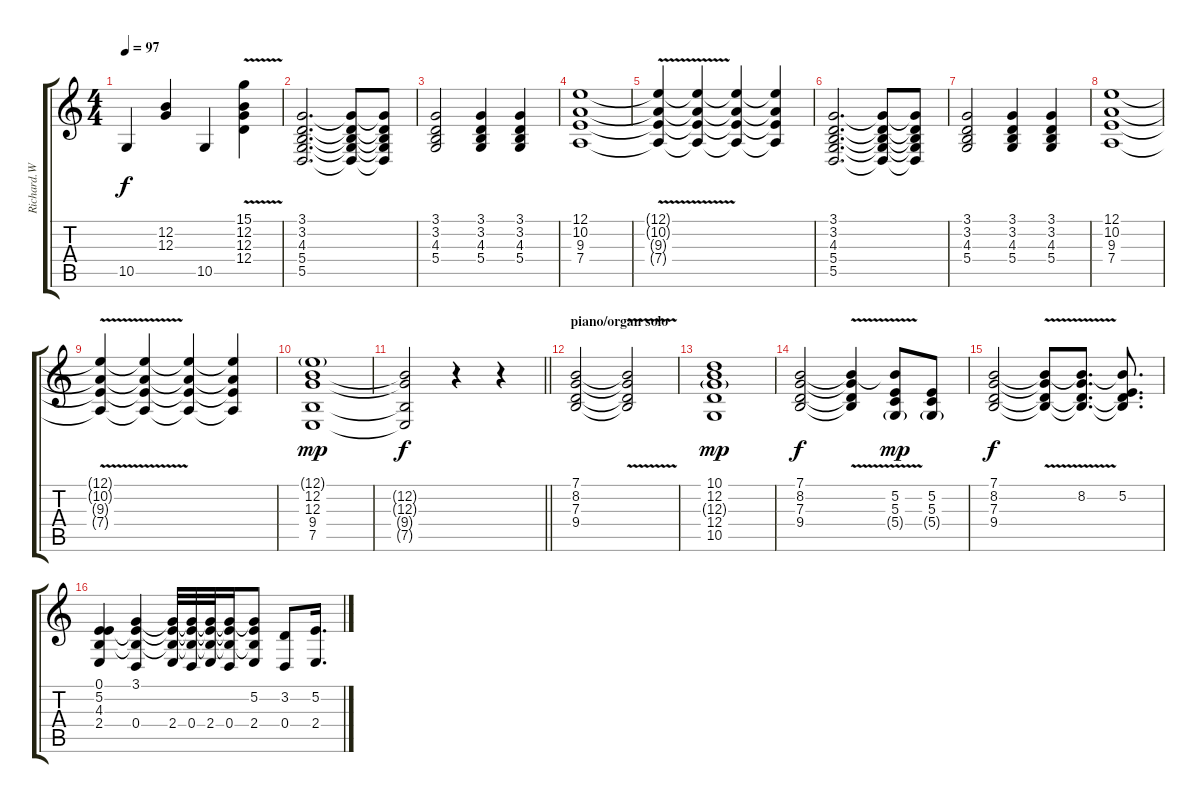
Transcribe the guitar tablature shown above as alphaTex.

\track ("Richard.W" "Richard.W") {instrument drawbarorgan bank 255}
\staff {score tabs}
\tuning (E4 B3 G3 D3 A2 E2) {hide}
\ts (4 4)
\tempo 97
\clef g2
\ks c
10.5.4{dy f} (12.2 12.3).4 10.5.4 (15.1 12.2{v} 12.3 12.4).4 |
(3.1 3.2 4.3 5.4 5.5).2{d} (3.1{t} 3.2{t} 4.3{t} 5.4{t} 5.5{t}).8 (3.1{t} 3.2{t} 4.3{t} 5.4{t} 5.5{t}).8 |
(3.1 3.2 4.3 5.4).2 (3.1 3.2 4.3 5.4).4 (3.1 3.2 4.3 5.4).4 |
(12.1 10.2 9.3 7.4).1 |
(12.1{v t} 10.2{v t} 9.3{v t} 7.4{v t}).4 (12.1{t} 10.2{t} 9.3{t} 7.4{t}).4 (12.1{t} 10.2{t} 9.3{t} 7.4{t}).4 (12.1{t} 10.2{t} 9.3{t} 7.4{t}).4 |
(3.1 3.2 4.3 5.4 5.5).2{d} (3.1{t} 3.2{t} 4.3{t} 5.4{t} 5.5{t}).8 (3.1{t} 3.2{t} 4.3{t} 5.4{t} 5.5{t}).8 |
(3.1 3.2 4.3 5.4).2 (3.1 3.2 4.3 5.4).4 (3.1 3.2 4.3 5.4).4 |
(12.1 10.2 9.3 7.4).1 |
(12.1{v t} 10.2{v t} 9.3{v t} 7.4{v t}).4 (12.1{t} 10.2{t} 9.3{t} 7.4{t}).4 (12.1{t} 10.2{t} 9.3{t} 7.4{t}).4 (12.1{t} 10.2{t} 9.3{t} 7.4{t}).4 |
(12.1{g} 12.2 12.3 9.4 7.5).1{dy mp} |
\barLineRight lightlight
(12.2{t} 12.3{t} 9.4{t} 7.5{t}).2{dy f} r.4 r.4 |
\section ("" "piano/organ solo")
(7.1 8.2 7.3 9.4).2{volume 16} (7.1{v t} 8.2{v t} 7.3{v t} 9.4{v t}).2 |
(10.1 12.2 12.3{g} 12.4 10.5).1{dy mp} |
(7.1 8.2 7.3 9.4).2{dy f volume 16} (7.1{v t} 8.2{v t} 7.3{v t} 9.4{v t}).4 (7.1{t} 5.2 5.3 5.4{g}).8{dy mp} (5.2 5.3 5.4{g}).8 |
(7.1 8.2 7.3 9.4).2{dy f volume 16} (7.1{v t} 8.2{v t} 7.3{v t} 9.4{v t}).8 (7.1{t} 8.2 7.3{t} 9.4{t}).8{d} (7.1{t} 5.2 7.3{t} 9.4{t}).8{d} |
(0.1 5.2 4.3 2.4).4 (3.1 5.2{t} 4.3{t} 0.4).4 (3.1{t} 5.2{t} 4.3{t} 2.4).32 (3.1{t} 5.2{t} 4.3{t} 0.4).32 (3.1{t} 5.2{t} 4.3{t} 2.4).32 (3.1{t} 5.2{t} 4.3{t} 0.4).16 (3.1{t} 5.2 4.3{t} 2.4).8 (3.2 0.4).8 (5.2 2.4).16{d}
